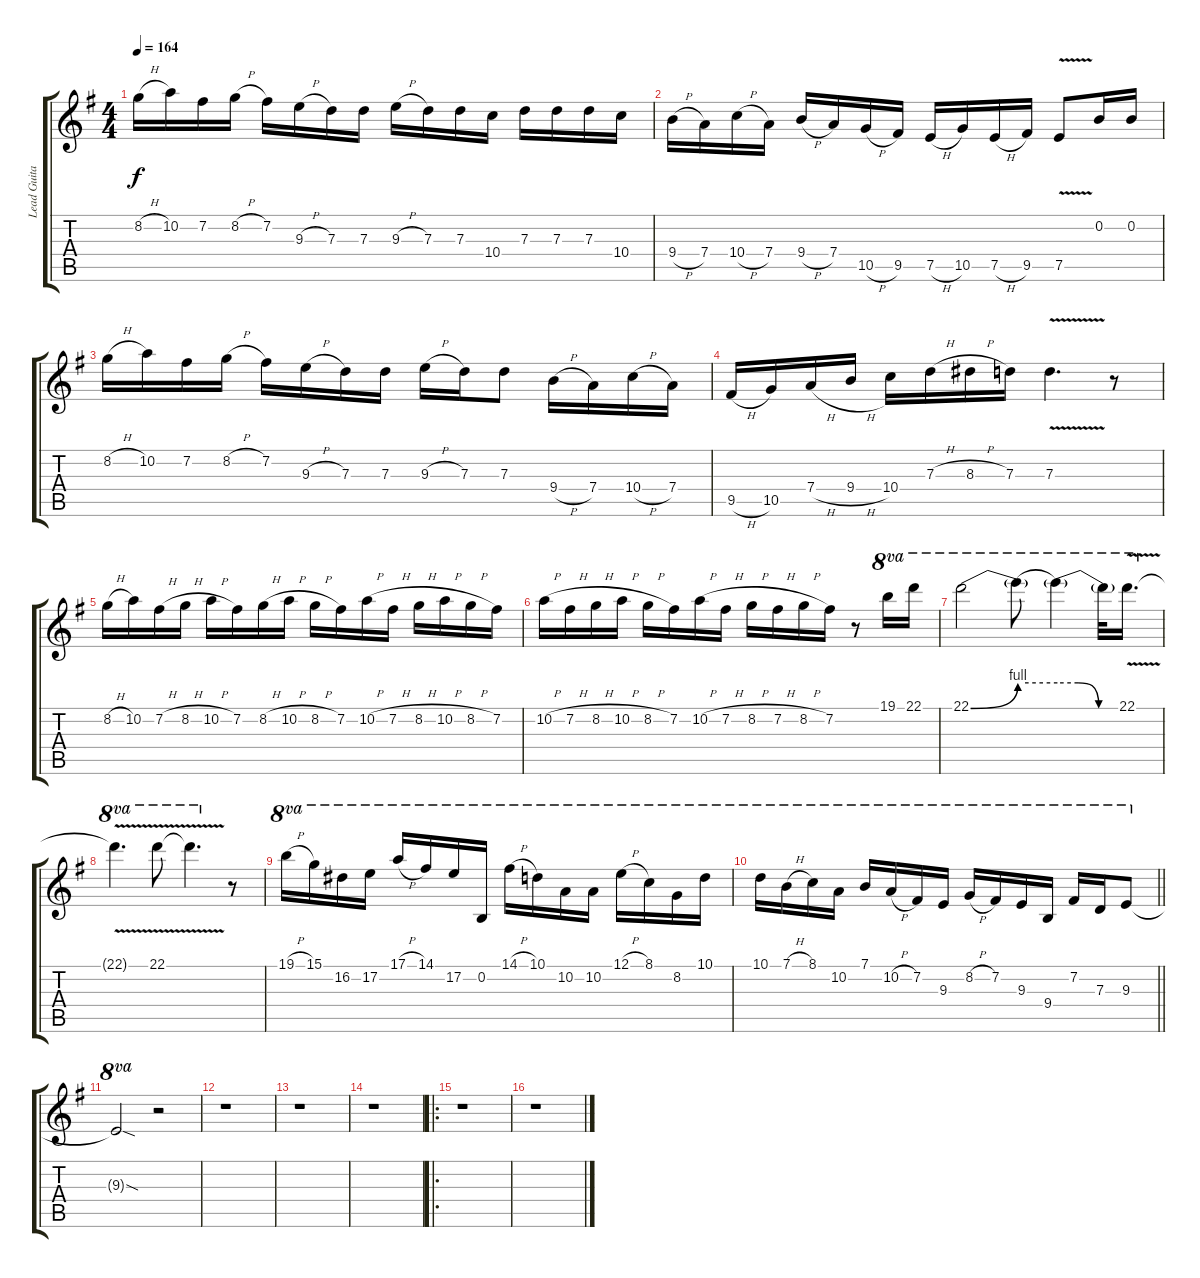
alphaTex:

\track ("Lead Guitar" "Lead Guita") {instrument distortionguitar}
\staff {score tabs}
\tuning (E4 B3 G3 D3 A2 E2) {hide}
\ts (4 4)
\tempo 164
\clef g2
\ks g
8.2{h}.16{dy f} 10.2.16 7.2.16 8.2{h}.16 7.2.16 9.3{h}.16 7.3.16 7.3.16 9.3{h}.16 7.3.16 7.3.16 10.4.16 7.3.16 7.3.16 7.3.16 10.4.16 |
9.4{h}.16 7.4.16 10.4{h}.16 7.4.16 9.4{h}.16 7.4.16 10.5{h}.16 9.5.16 7.5{h}.16 10.5.16 7.5{h}.16 9.5.16 7.5{v}.8 0.2.16 0.2.16 |
8.2{h}.16 10.2.16 7.2.16 8.2{h}.16 7.2.16 9.3{h}.16 7.3.16 7.3.16 9.3{h}.16 7.3.16 7.3.8 9.4{h}.16 7.4.16 10.4{h}.16 7.4.16 |
9.5{h}.16 10.5.16 7.4{h}.16 9.4{h}.16 10.4.16 7.3{h}.16 8.3{h}.16 7.3.16 7.3{v}.4{d} r.8 |
8.2{h}.16 10.2.16 7.2{h}.16 8.2{h}.16 10.2{h}.16 7.2.16 8.2{h}.16 10.2{h}.16 8.2{h}.16 7.2.16 10.2{h}.16 7.2{h}.16 8.2{h}.16 10.2{h}.16 8.2{h}.16 7.2.16 |
10.2{h}.16 7.2{h}.16 8.2{h}.16 10.2{h}.16 8.2{h}.16 7.2.16 10.2{h}.16 7.2{h}.16 8.2{h}.16 7.2{h}.16 8.2{h}.16 7.2.16 r.8 19.1.16{ot 8va} 22.1.16{ot 8va} |
22.1{be (bend 0 0 60 4)}.2{ot 8va} 22.1{be (hold 0 4 60 4) t}.8{ot 8va} 22.1{be (custom 0 4 20 4 40 0 60 0) t}.4{ot 8va} 22.1{t}.32{ot 8va} 22.1{v}.16{d ot 8va} |
22.1{v t}.4{d ot 8va} 22.1{v}.8{ot 8va} 22.1{v t}.4{d ot 8va} r.8 |
19.1{h}.16{ot 8va} 15.1.16{ot 8va} 16.2.16{ot 8va} 17.2.16{ot 8va} 17.1{h}.16{ot 8va} 14.1.16{ot 8va} 17.2.16{ot 8va} 0.2.16{ot 8va} 14.1{h}.16{ot 8va} 10.1.16{ot 8va} 10.2.16{ot 8va} 10.2.16{ot 8va} 12.1{h}.16{ot 8va} 8.1.16{ot 8va} 8.2.16{ot 8va} 10.1.16{ot 8va} |
\barLineRight lightlight
10.1.16{ot 8va} 7.1{h}.16{ot 8va} 8.1.16{ot 8va} 10.2.16{ot 8va} 7.1.16{ot 8va} 10.2{h}.16{ot 8va} 7.2.16{ot 8va} 9.3.16{ot 8va} 8.2{h}.16{ot 8va} 7.2.16{ot 8va} 9.3.16{ot 8va} 9.4.16{ot 8va} 7.2.16{ot 8va} 7.3.16{ot 8va} 9.3.8{ot 8va} |
9.3{sod t}.2{ot 8va} r.2 |
r.1 |
r.1 |
r.1 |
\ro
r.1 |
r.1
